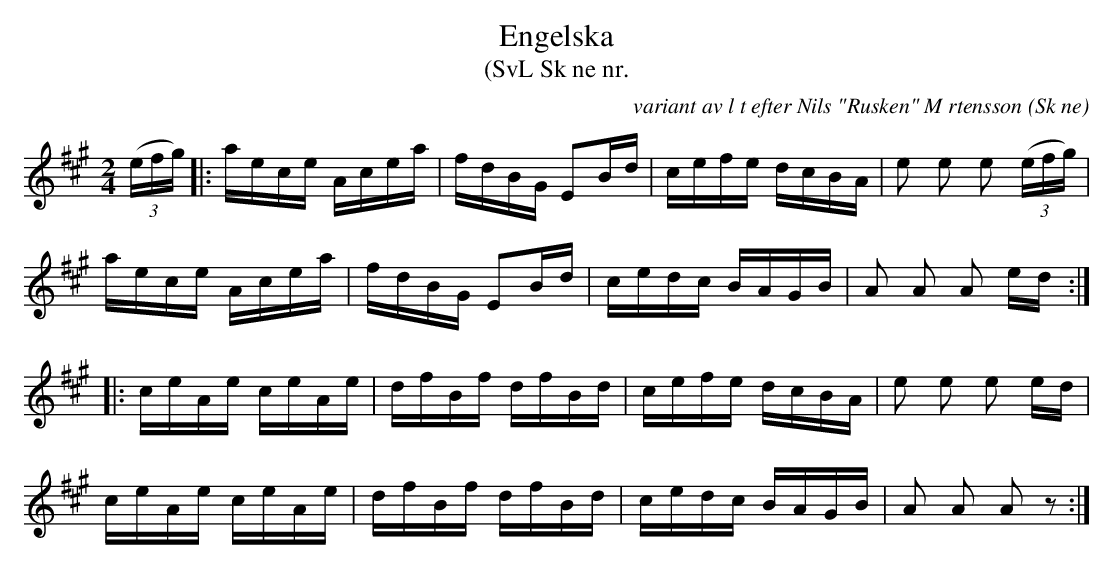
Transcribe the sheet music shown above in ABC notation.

X:1
T:Engelska
T:(SvL Sk ne nr.
C:variant av l t efter Nils "Rusken" M rtensson
O:Sk ne
M:2/4
L:1/16
K:A
(3(efg) |: aece Acea | fdBG E2Bd | cefe dcBA | e2 e2 e2 (3(efg) |
           aece Acea | fdBG E2Bd | cedc BAGB | A2 A2 A2 ed :|
        |: ceAe ceAe | dfBf dfBd | cefe dcBA | e2 e2 e2 ed |
           ceAe ceAe | dfBf dfBd | cedc BAGB | A2 A2 A2 z2 :|
